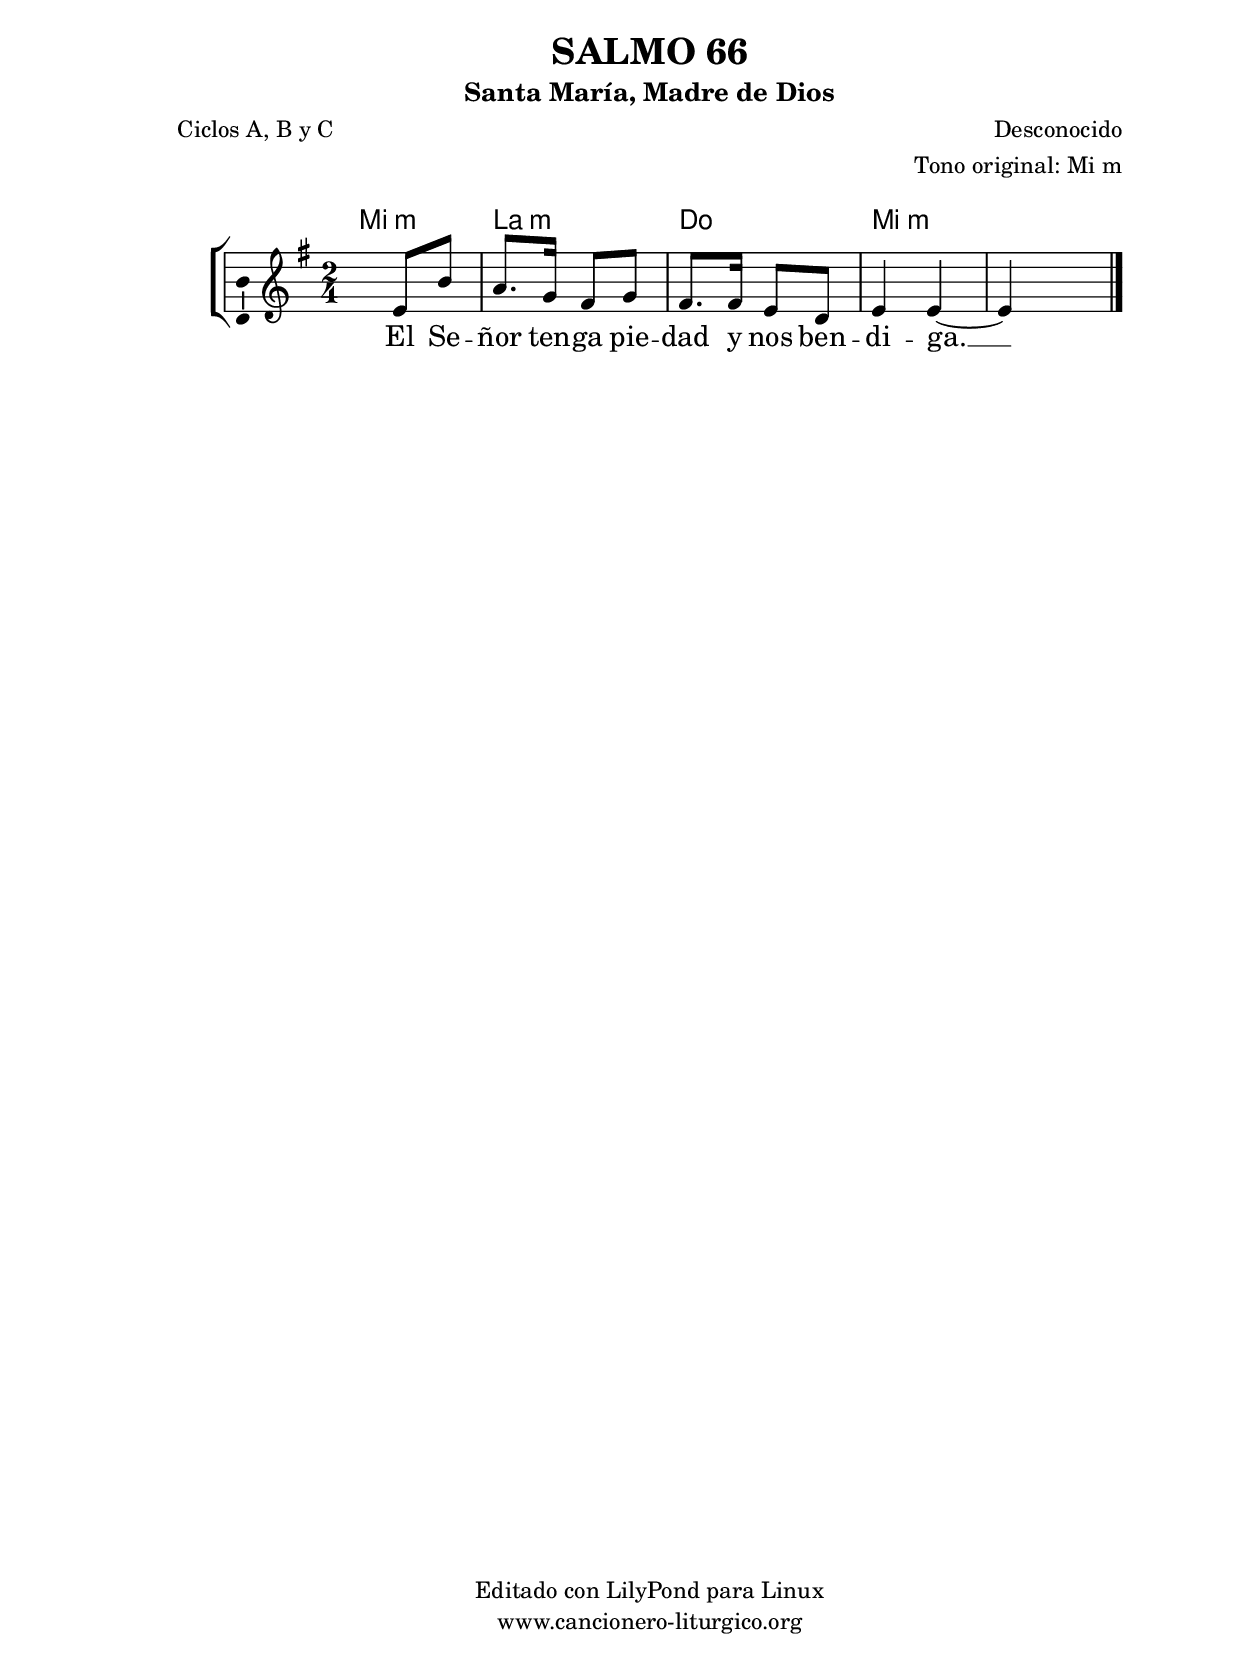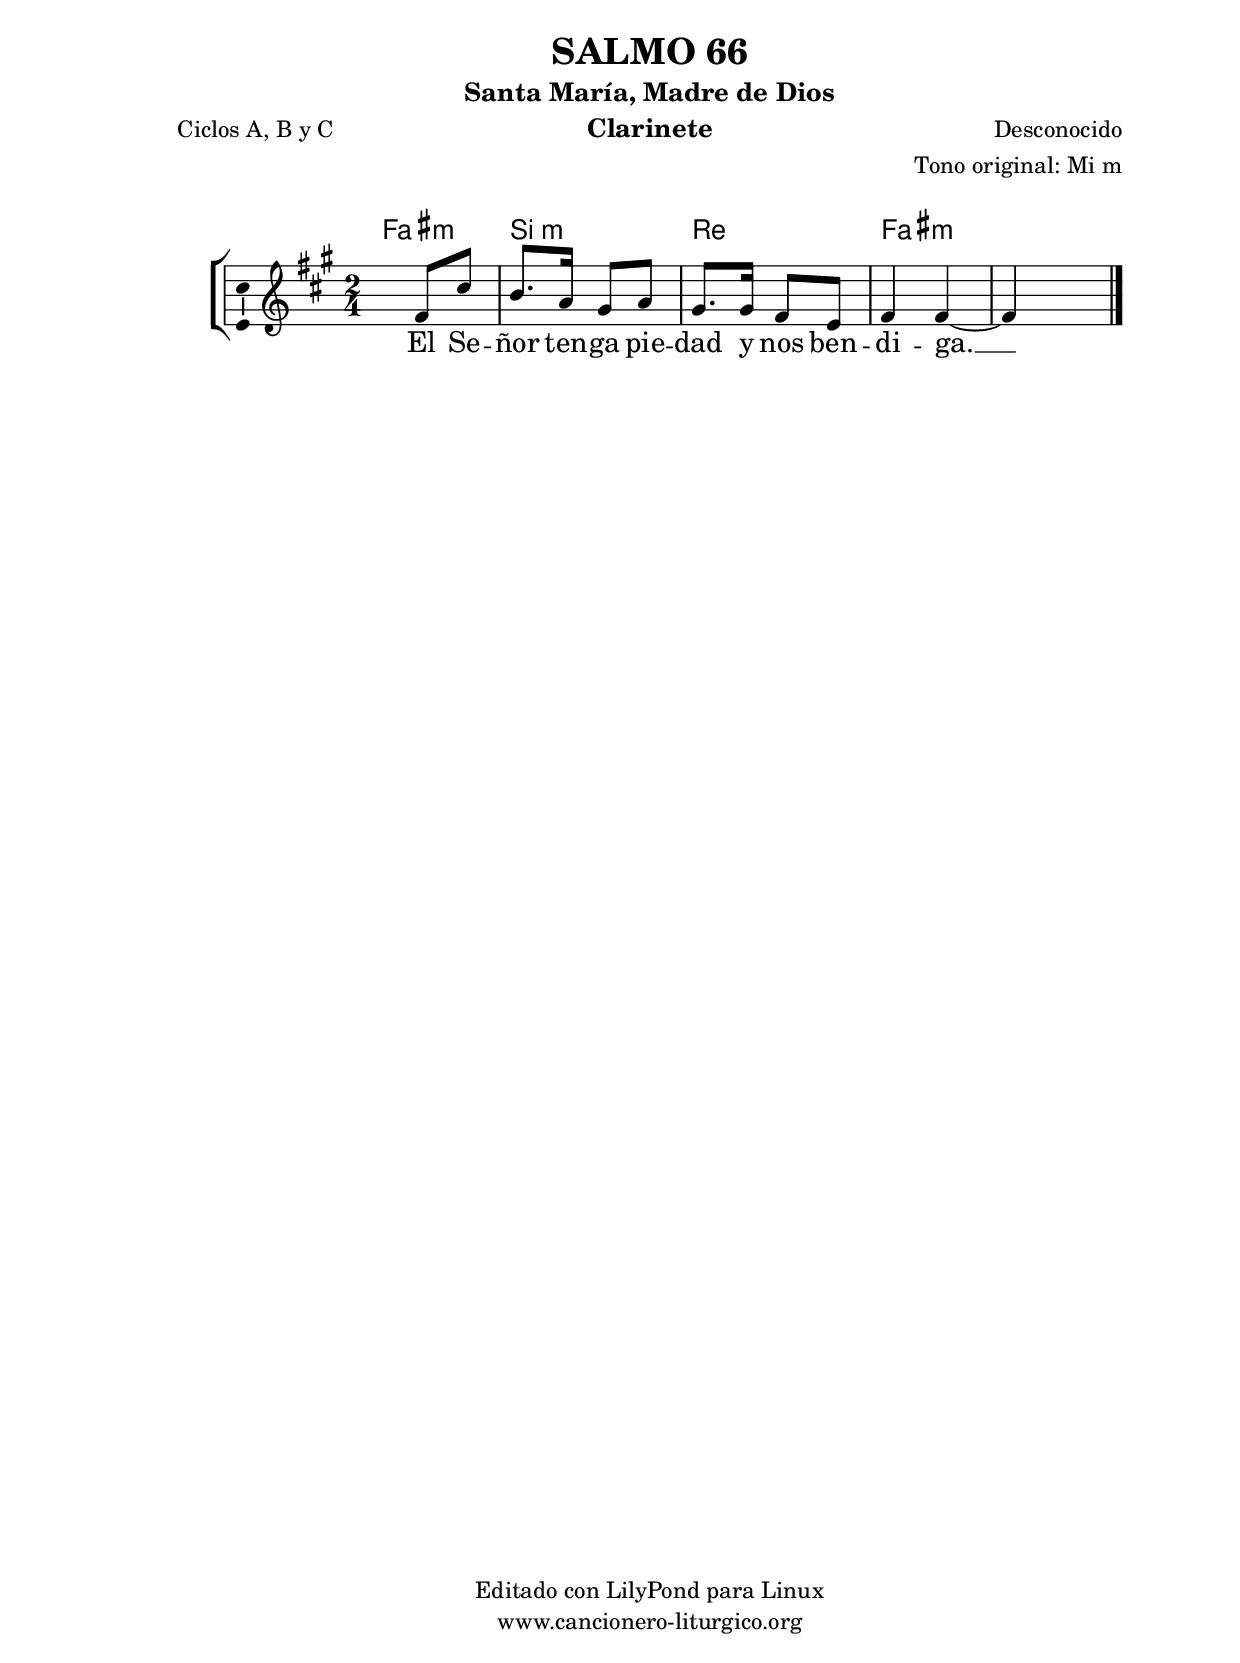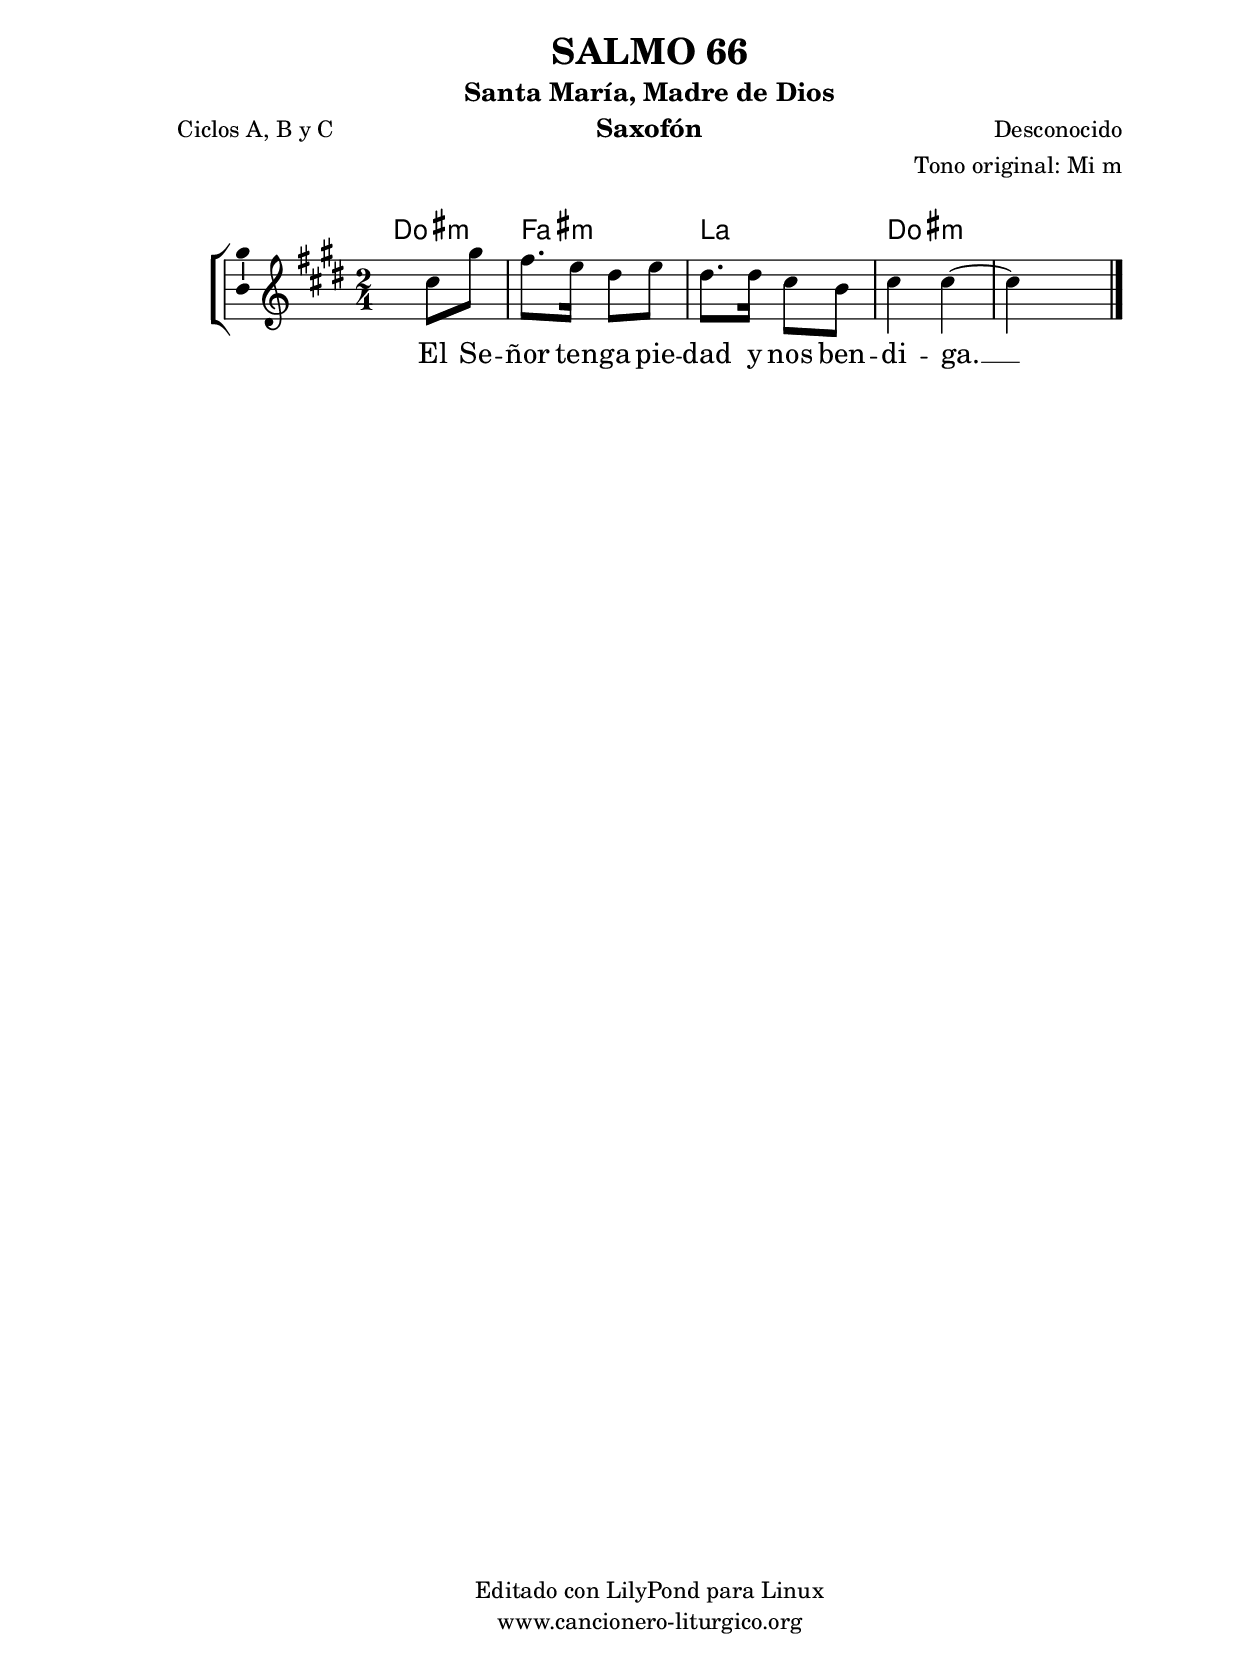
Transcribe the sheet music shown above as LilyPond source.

%
%para convertir .midi en .wav:
%timidity filename.midi -Ow -o finename.wav
%
%
%Para convertir de .wav a .mp3:
%lame -h -m j filename.wav
%
%
%para escuchar el midi:
%timidity nombrefichero.midi
%


%versión de lilypond para la que se ha escrito esta partitura:
\version "2.16.0"

	%Tamaño papel
	#(set-default-paper-size "a4")
	%Tamaño partitura
	#(set-global-staff-size 20)
	%No responde al pulsar sobre una nota
	#(ly:set-option 'point-and-click #f)

%parámetros del encabezamiento:
\header {
	title = "SALMO 66"
	subtitle = "Santa María, Madre de Dios"
	composer = "Desconocido"
	poet = "Ciclos A, B y C"
	meter = ""
	arranger = "Tono original: Mi m"
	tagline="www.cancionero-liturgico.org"
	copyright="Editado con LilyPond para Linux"
	}

%parámetros asociados al papel:
\paper  {
	oddHeaderMarkup = \markup {\fill-line { \on-the-fly #not-first-page \fromproperty #'header:title \on-the-fly #not-first-page \fromproperty #'header:composer }}
	evenHeaderMarkup = \markup {\fill-line { \fromproperty #'header:composer \fromproperty #'header:title }}
	#(set-paper-size "a4")
	print-page-number = ##f
	first-page-number = 1
	print-first-page-number = ##f
%	head-separation = 3.0 \cm
	top-margin = 2.0 \cm
	bottom-margin = 0.5\cm
%%%	bottom-margin = -1.0\cm
	left-margin = 3.0 \cm
	line-width = 16.0 \cm 
	indent = 8\mm
	interscoreline = 2.\mm
	between-system-space = 15\mm
%	para que las partituras no llenen la hoja:
	ragged-bottom = ##t
%	idem para la última hoja:
	ragged-last-bottom = ##f
%	para que las partituras llenen el ancho del papel:
	ragged-last = ##f
	after-title-space = 2.5 \cm
%page-count=1
%system-count=8

	%Flexible Vertical Spacing
%	markup-markup-spacing =
%	#'((basic-distance . 15) (minimum-distance . 15) (padding . 3))
	markup-system-spacing =
	#'((basic-distance . 15) (minimum-distance . 15) (padding . 3))
	system-system-spacing =
	#'((basic-distance . 15) (minimum-distance . 15) (padding . 3))
	score-system-spacing =
	#'((basic-distance . 15) (minimum-distance . 15) (padding . 5))
%	top-system-spacing = % header
%	#'((basic-distance . 8) (minimum-distance . 0) (padding . 3))
%	top-markup-spacing =
%	#'((basic-distance . 20) (minimum-distance . 20) (padding . 3))
	last-bottom-spacing = % footer
	#'((basic-distance . 5) (minimum-distance . 5) (padding . 3))
%	score-markup-spacing =
%	#'((basic-distance . 16) (minimum-distance . 13) (padding . 3))

	}


%parámetros que afectan a toda la partitura:
global =  {
	%clave de sol (G):
	\clef G
	%armadura:
%	\transpose f e
	\key e \minor
	\tempo 4=90
	\set Score.tempoHideNote = ##t
	}


acordes = {
	\italianChords
	\chordmode {
%	\transpose f e
{

e2:m a:m c e:m e2:m

	}
	}
}

melodia = 
%	\transpose f e
{
	\relative c'{

\time 2/4
s4 e8 b'8
a8. g16 fis8 g
fis8. fis16 e8 d
e4 e~
e4 s4

	\bar "|."
	}
	}


texto = \lyricmode {
El Se -- ñor ten -- ga pie -- dad y nos ben -- di -- ga. __
	}


acordesStaff = \context ChordNames = acordesStaff <<
	\set chordChanges = ##t
	\acordes
	>>


vozStaff = \context Voice = vozStaff
\with {\consists "Ambitus_engraver"}
<<
%	\set Staff.instrumentName = ""
%	\set Staff.shortInstrumentName = ""
%	\set Staff.midiInstrument = #"clarinet"
%	\set Staff.midiInstrument = #"cello"
%	\set Staff.midiInstrument = #"flute"
	\set Staff.midiInstrument = #"electric guitar (jazz)"
%	\set Staff.midiInstrument = #"english horn"
%	\set Staff.midiInstrument = #"violin"
%	\set Staff.midiInstrument = #"glockenspiel"
	\set Staff.midiMinimumVolume = #0.7
	\set Staff.midiMaximumVolume = #0.9
	\global
	\melodia
	>>


textoStaff = \context Lyrics = textoStaff <<
	\lyricsto vozStaff \texto
	>>

\book {
	\score {
		\context ChoirStaff {
			\override StaffGroup.SystemStartBracket #'collapse-height = #1
			\override Score.SystemStartBar #'collapse-height = #1
			<<
			\acordesStaff
			\vozStaff
			\textoStaff
			>>
			}
		\layout {
	    		\context {
				\Lyrics
				\override LyricText #'font-size = #2
				}
	   		 \context {
				\Score
				%fontSize = #3
				\override StaffSymbol #'staff-space = #(magstep +3)
				%\override Beam #'thickness = #0.55
				%\override SpacingSpanner #'spacing-increment = #1.0
				%\override Slur #'height-limit = #1.5
				}
			}
		}
	\score {
		\unfoldRepeats
		\context ChoirStaff {
			<<
			\acordesStaff
			\vozStaff
			>>
			}
		\midi {
	  		\context {
	  			\Score
				tempoWholesPerMinute = #(ly:make-moment 70 4)
				}
			}
		}
	}

%Partitura para clarinete
#(define output-suffix "C")
\book {
	\header{
		instrument = "Clarinete"
		}
	\score {
		\context ChoirStaff {
			\override StaffGroup.SystemStartBracket #'collapse-height = #1
			\override Score.SystemStartBar #'collapse-height = #1
\transpose c d
			<<
			\acordesStaff
			\vozStaff
			\textoStaff
			>>
			}
		\layout {
	    		\context {
				\Lyrics
				\override LyricText #'font-size = #2
				}
	   		 \context {
				\Score
				%fontSize = #3
				\override StaffSymbol #'staff-space = #(magstep +3)
				%\override Beam #'thickness = #0.55
				%\override SpacingSpanner #'spacing-increment = #1.0
				%\override Slur #'height-limit = #1.5
				}
			}
		}
	}

%Partitura para saxofón
#(define output-suffix "S")
\book {
	\header{
		instrument = "Saxofón"
		}
	\score {
		\context ChoirStaff {
			\override StaffGroup.SystemStartBracket #'collapse-height = #1
			\override Score.SystemStartBar #'collapse-height = #1
\transpose c a
			<<
			\acordesStaff
			\vozStaff
			\textoStaff
			>>
			}
		\layout {
	    		\context {
				\Lyrics
				\override LyricText #'font-size = #2
				}
	   		 \context {
				\Score
				%fontSize = #3
				\override StaffSymbol #'staff-space = #(magstep +3)
				%\override Beam #'thickness = #0.55
				%\override SpacingSpanner #'spacing-increment = #1.0
				%\override Slur #'height-limit = #1.5
				}
			}
		}
	}

